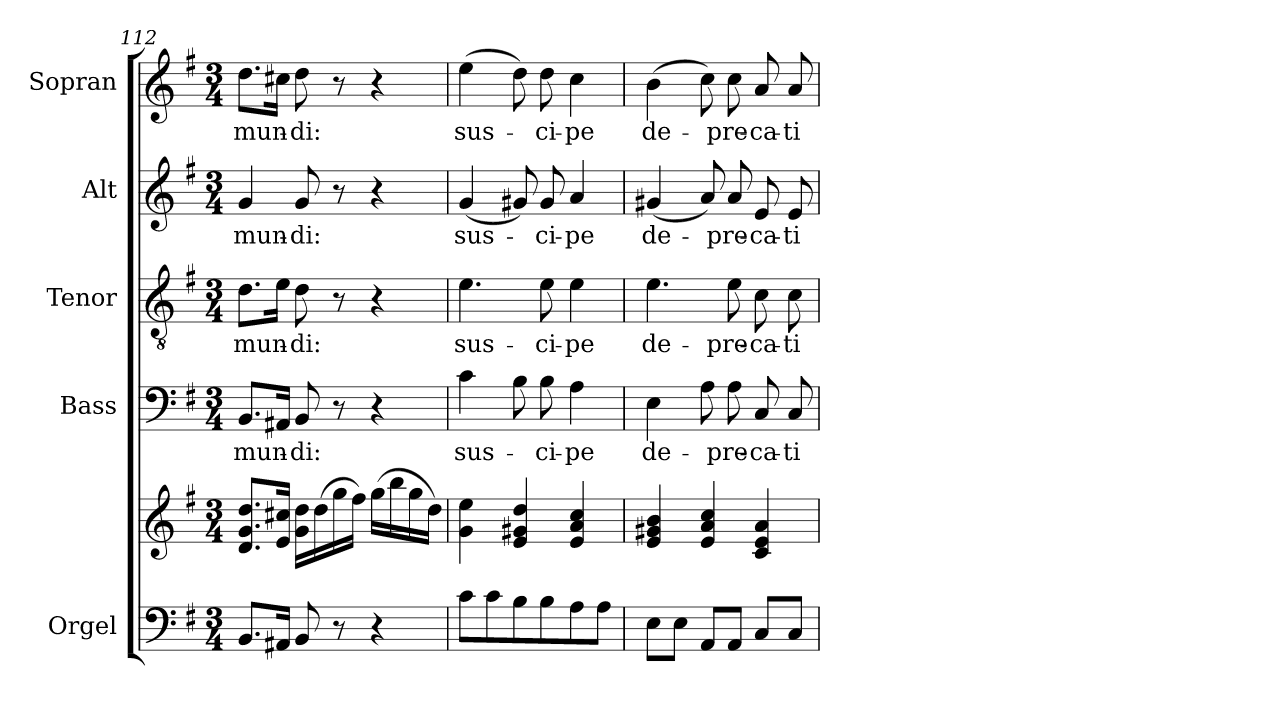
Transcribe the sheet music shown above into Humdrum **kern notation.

**kern	**kern	**kern	**text	**kern	**text	**kern	**text	**kern	**text
*part5	*part5	*part4	*part4	*part3	*part3	*part2	*part2	*part1	*part1
*staff6	*staff5	*staff4	*staff4	*staff3	*staff3	*staff2	*staff2	*staff1	*staff1
*I"Orgel	*	*I"Bass	*	*I"Tenor	*	*I"Alt	*	*I"Sopran	*
*I'Org.	*	*I'B.	*	*I'T.	*	*I'A.	*	*I'S.	*
*clefF4	*clefG2	*clefF4	*	*clefGv2	*	*clefG2	*	*clefG2	*
*k[f#]	*k[f#]	*k[f#]	*	*k[f#]	*	*k[f#]	*	*k[f#]	*
*G:	*G:	*G:	*	*G:	*	*G:	*	*G:	*
*M3/4	*M3/4	*M3/4	*	*M3/4	*	*M3/4	*	*M3/4	*
=112	=112	=112	=112	=112	=112	=112	=112	=112	=112
!	!	!	!LO:LY:b	!	!LO:LY:b	!	!LO:LY:b	!	!LO:LY:b
8.BB/L	8.d/ 8.g/ 8.dd/L	8.BB/L	mun-	8.d\L	mun-	4g/	mun-	8.dd\L	mun-
16AA#X/Jk	16e/ 16cc#X/Jk	16AA#X/Jk	.	16e\Jk	.	.	.	16cc#X\Jk	.
!	!	!	!LO:LY:b	!	!LO:LY:b	!	!LO:LY:b	!	!LO:LY:b
8BB/	16g\ 16dd\LL	8BB/	-di:	8d\	-di:	8g/	-di:	8dd\	-di:
.	(>16dd\	.	.	.	.	.	.	.	.
8r	16gg\	8r	.	8r	.	8r	.	8r	.
.	16ff#\JJ)	.	.	.	.	.	.	.	.
4r	(>16gg\LL	4r	.	4r	.	4r	.	4r	.
.	16bb\	.	.	.	.	.	.	.	.
.	16gg\	.	.	.	.	.	.	.	.
.	16dd\JJ)	.	.	.	.	.	.	.	.
=113	=113	=113	=113	=113	=113	=113	=113	=113	=113
!	!	!	!LO:LY:b	!	!LO:LY:b	!	!LO:LY:b	!	!LO:LY:b
8c\L	4g\ 4ee\	4c\	sus-	4.e\	sus-	(<4g/	sus-	(>4ee\	sus-
8c\	.	.	.	.	.	.	.	.	.
8B\	4e/ 4g#X/ 4dd/	8B\	.	.	.	8g#X/)	.	8dd\)	.
!	!	!	!LO:LY:b	!	!LO:LY:b	!	!LO:LY:b	!	!LO:LY:b
8B\	.	8B\	-ci-	8e\	-ci-	8g#/	-ci-	8dd\	-ci-
!	!	!	!LO:LY:b	!	!LO:LY:b	!	!LO:LY:b	!	!LO:LY:b
8A\	4e/ 4a/ 4cc/	4A\	-pe	4e\	-pe	4a/	-pe	4cc\	-pe
8A\J	.	.	.	.	.	.	.	.	.
=114	=114	=114	=114	=114	=114	=114	=114	=114	=114
!	!	!	!LO:LY:b	!	!LO:LY:b	!	!LO:LY:b	!	!LO:LY:b
8E\L	4e/ 4g#X/ 4b/	4E\	de-	4.e\	de-	(<4g#X/	de-	(>4b\	de-
8E\J	.	.	.	.	.	.	.	.	.
8AA/L	4e/ 4a/ 4cc/	8A\	.	.	.	8a/)	.	8cc\)	.
!	!	!	!LO:LY:b	!	!LO:LY:b	!	!LO:LY:b	!	!LO:LY:b
8AA/J	.	8A\	-pre-	8e\	-pre-	8a/	-pre-	8cc\	-pre-
!	!	!	!LO:LY:b	!	!LO:LY:b	!	!LO:LY:b	!	!LO:LY:b
8C/L	4c/ 4e/ 4a/	8C/	-ca-	8c\	-ca-	8e/	-ca-	8a/	-ca-
!	!	!	!LO:LY:b	!	!LO:LY:b	!	!LO:LY:b	!	!LO:LY:b
8C/J	.	8C/	-ti-	8c\	-ti-	8e/	-ti-	8a/	-ti-
=	=	=	=	=	=	=	=	=	=
*-	*-	*-	*-	*-	*-	*-	*-	*-	*-
